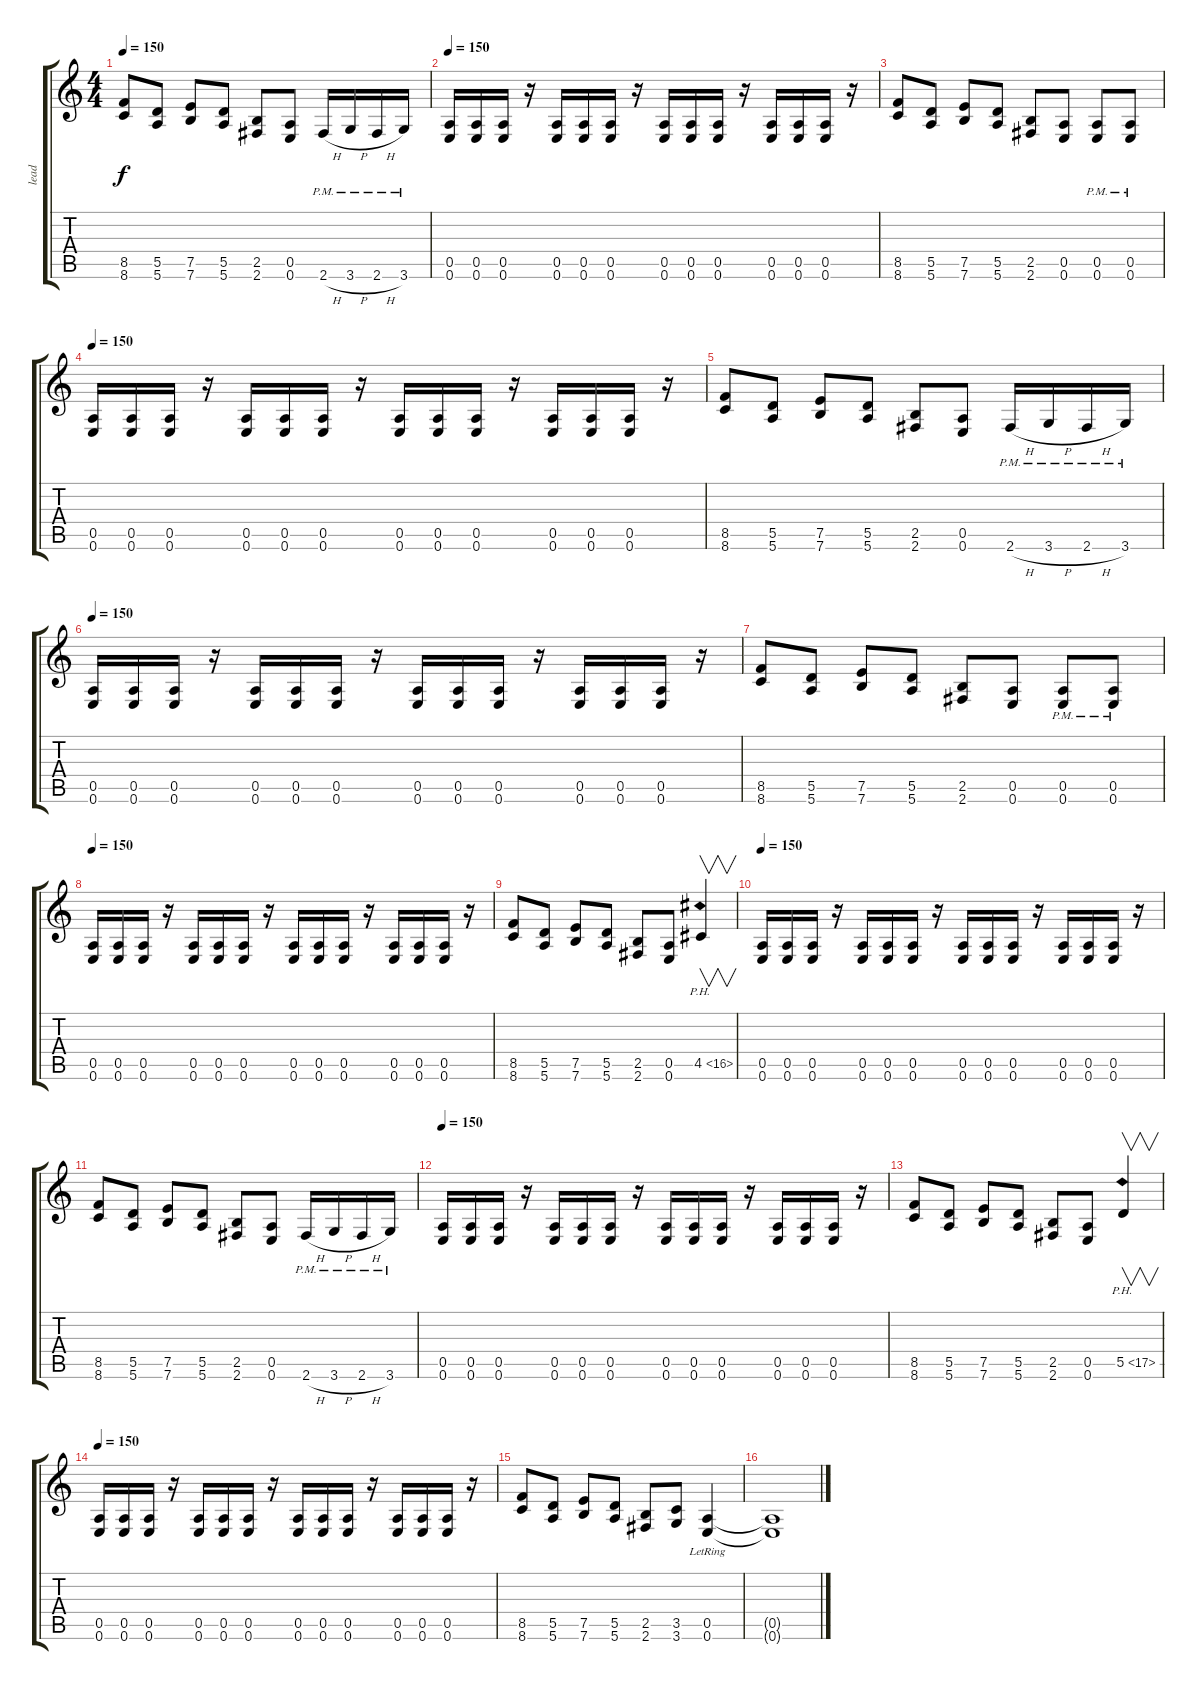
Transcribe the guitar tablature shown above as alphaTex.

\track ("lead" "lead") {instrument distortionguitar}
\staff {score tabs}
\tuning (E4 B3 G3 D3 A2 E2) {hide}
\ts (4 4)
\tempo 150
\clef g2
\ks c
(8.5 8.6).8{dy f} (5.5 5.6).8 (7.5 7.6).8 (5.5 5.6).8 (2.5 2.6).8 (0.5 0.6).8 2.6{h pm}.16 3.6{h pm}.16 2.6{h pm}.16 3.6{pm}.16 |
\tempo 150
(0.5 0.6).16 (0.5 0.6).16 (0.5 0.6).16 r.16 (0.5 0.6).16 (0.5 0.6).16 (0.5 0.6).16 r.16 (0.5 0.6).16 (0.5 0.6).16 (0.5 0.6).16 r.16 (0.5 0.6).16 (0.5 0.6).16 (0.5 0.6).16 r.16 |
(8.5 8.6).8 (5.5 5.6).8 (7.5 7.6).8 (5.5 5.6).8 (2.5 2.6).8 (0.5 0.6).8 (0.5{pm} 0.6{pm}).8 (0.5{pm} 0.6{pm}).8 |
\tempo 150
(0.5 0.6).16 (0.5 0.6).16 (0.5 0.6).16 r.16 (0.5 0.6).16 (0.5 0.6).16 (0.5 0.6).16 r.16 (0.5 0.6).16 (0.5 0.6).16 (0.5 0.6).16 r.16 (0.5 0.6).16 (0.5 0.6).16 (0.5 0.6).16 r.16 |
(8.5 8.6).8 (5.5 5.6).8 (7.5 7.6).8 (5.5 5.6).8 (2.5 2.6).8 (0.5 0.6).8 2.6{h pm}.16 3.6{h pm}.16 2.6{h pm}.16 3.6{pm}.16 |
\tempo 150
(0.5 0.6).16 (0.5 0.6).16 (0.5 0.6).16 r.16 (0.5 0.6).16 (0.5 0.6).16 (0.5 0.6).16 r.16 (0.5 0.6).16 (0.5 0.6).16 (0.5 0.6).16 r.16 (0.5 0.6).16 (0.5 0.6).16 (0.5 0.6).16 r.16 |
(8.5 8.6).8 (5.5 5.6).8 (7.5 7.6).8 (5.5 5.6).8 (2.5 2.6).8 (0.5 0.6).8 (0.5{pm} 0.6{pm}).8 (0.5{pm} 0.6{pm}).8 |
\tempo 150
(0.5 0.6).16 (0.5 0.6).16 (0.5 0.6).16 r.16 (0.5 0.6).16 (0.5 0.6).16 (0.5 0.6).16 r.16 (0.5 0.6).16 (0.5 0.6).16 (0.5 0.6).16 r.16 (0.5 0.6).16 (0.5 0.6).16 (0.5 0.6).16 r.16 |
(8.5 8.6).8 (5.5 5.6).8 (7.5 7.6).8 (5.5 5.6).8 (2.5 2.6).8 (0.5 0.6).8 4.5{ph 12}.4{v} |
\tempo 150
(0.5 0.6).16 (0.5 0.6).16 (0.5 0.6).16 r.16 (0.5 0.6).16 (0.5 0.6).16 (0.5 0.6).16 r.16 (0.5 0.6).16 (0.5 0.6).16 (0.5 0.6).16 r.16 (0.5 0.6).16 (0.5 0.6).16 (0.5 0.6).16 r.16 |
(8.5 8.6).8 (5.5 5.6).8 (7.5 7.6).8 (5.5 5.6).8 (2.5 2.6).8 (0.5 0.6).8 2.6{h pm}.16 3.6{h pm}.16 2.6{h pm}.16 3.6{pm}.16 |
\tempo 150
(0.5 0.6).16 (0.5 0.6).16 (0.5 0.6).16 r.16 (0.5 0.6).16 (0.5 0.6).16 (0.5 0.6).16 r.16 (0.5 0.6).16 (0.5 0.6).16 (0.5 0.6).16 r.16 (0.5 0.6).16 (0.5 0.6).16 (0.5 0.6).16 r.16 |
(8.5 8.6).8 (5.5 5.6).8 (7.5 7.6).8 (5.5 5.6).8 (2.5 2.6).8 (0.5 0.6).8 5.5{ph 12}.4{v} |
\tempo 150
(0.5 0.6).16 (0.5 0.6).16 (0.5 0.6).16 r.16 (0.5 0.6).16 (0.5 0.6).16 (0.5 0.6).16 r.16 (0.5 0.6).16 (0.5 0.6).16 (0.5 0.6).16 r.16 (0.5 0.6).16 (0.5 0.6).16 (0.5 0.6).16 r.16 |
(8.5 8.6).8 (5.5 5.6).8 (7.5 7.6).8 (5.5 5.6).8 (2.5 2.6).8 (3.5 3.6).8 (0.5 0.6{lr}).4 |
(0.5{t} 0.6{t}).1
